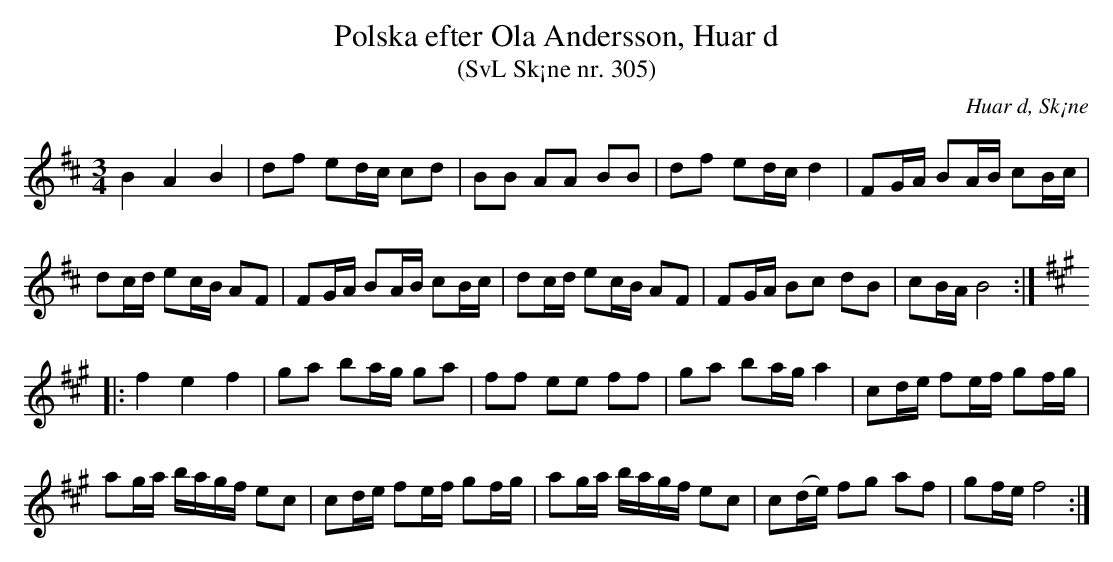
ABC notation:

X:1
T:Polska efter Ola Andersson, Huar d
T:(SvL Sk¡ne nr. 305)
O:Huar d, Sk¡ne
M:3/4
L:1/16
K:D
B4A4B4|d2f2 e2dc c2d2|B2B2 A2A2 B2B2|d2f2 e2dc d4|F2GA B2AB c2Bc|
d2cd e2cB A2F2|F2GA B2AB c2Bc|d2cd e2cB A2F2|F2GA B2c2 d2B2|c2BA B8::[K:A]
f4e4f4|g2a2 b2ag g2a2|f2f2 e2e2 f2f2|g2a2 b2ag a4|c2de f2ef g2fg|
a2ga bagf e2c2|c2de f2ef g2fg|a2ga bagf e2c2|c2(de) f2g2 a2f2|g2fe f8:|
